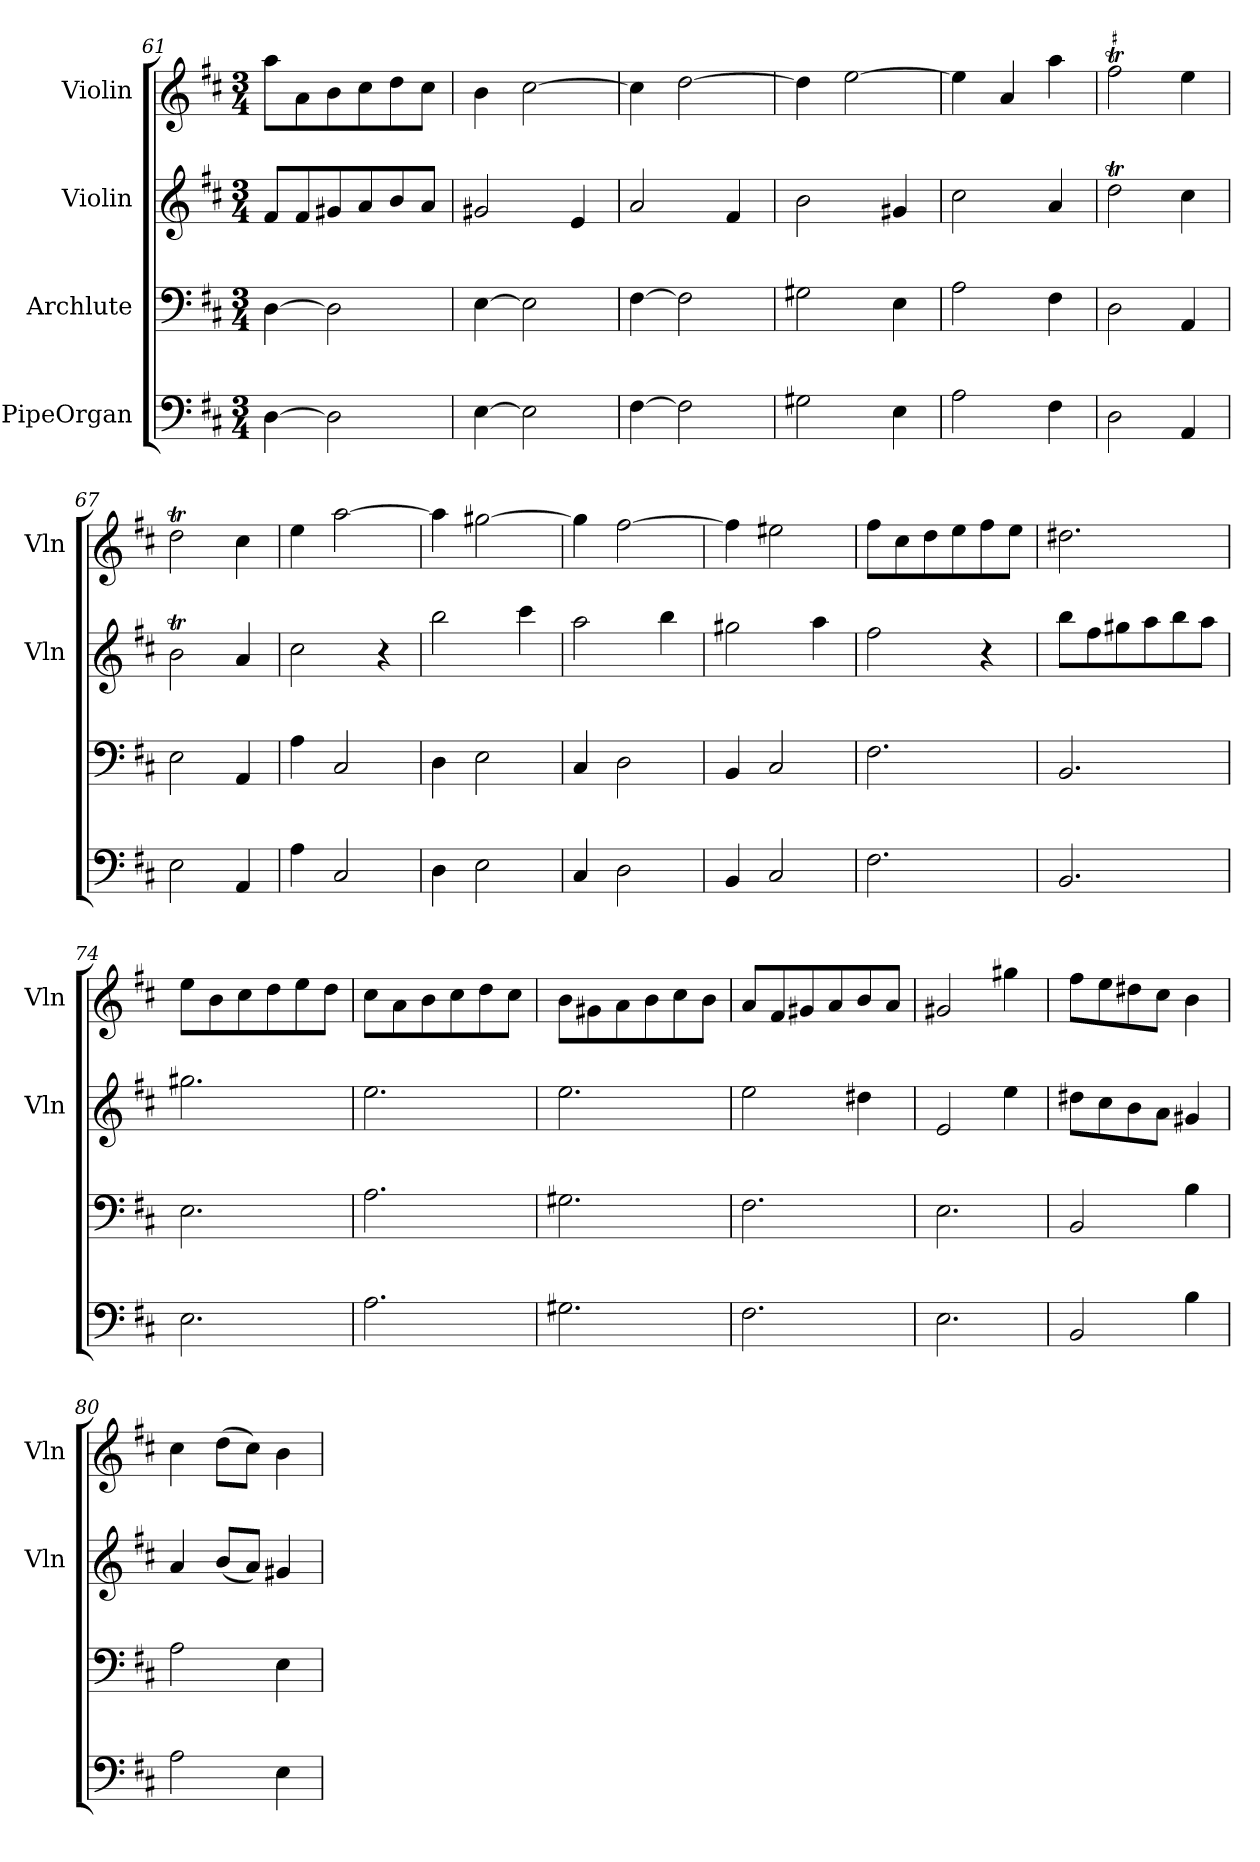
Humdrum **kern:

**kern	**kern	**kern	**kern
*part4	*part3	*part2	*part1
*staff4	*staff3	*staff2	*staff1
*I"PipeOrgan	*I"Archlute	*I"Violin	*I"Violin
*	*	*I'Vln	*I'Vln
*clefF4	*clefF4	*clefG2	*clefG2
*k[f#c#]	*k[f#c#]	*k[f#c#]	*k[f#c#]
*M3/4	*M3/4	*M3/4	*M3/4
=61	=61	=61	=61
[4D\	[4D\	8f#/L	8aa\L
.	.	8f#/	8a\
2D\]	2D\]	8g#X/	8b\
.	.	8a/	8cc#\
.	.	8b/	8dd\
.	.	8a/J	8cc#\J
=62	=62	=62	=62
[4E\	[4E\	2g#X/	4b\
2E\]	2E\]	.	[2cc#\
.	.	4e/	.
=63	=63	=63	=63
[4F#\	[4F#\	2a/	4cc#\]
2F#\]	2F#\]	.	[2dd\
.	.	4f#/	.
=64	=64	=64	=64
2G#X\	2G#X\	2b\	4dd\]
.	.	.	[2ee\
4E\	4E\	4g#X/	.
=65	=65	=65	=65
2A\	2A\	2cc#\	4ee\]
.	.	.	4a/
4F#\	4F#\	4a/	4aa\
=66	=66	=66	=66
!	!	!	!LO:TR:acc=#
2D\	2D\	2ddT\	2ff#T\
4AA/	4AA/	4cc#\	4ee\
=67	=67	=67	=67
2E\	2E\	2bT\	2ddT\
4AA/	4AA/	4a/	4cc#\
=68	=68	=68	=68
4A\	4A\	2cc#\	4ee\
2C#/	2C#/	.	[2aa\
.	.	4r	.
=69	=69	=69	=69
4D\	4D\	2bb\	4aa\]
2E\	2E\	.	[2gg#X\
.	.	4ccc#\	.
=70	=70	=70	=70
4C#/	4C#/	2aa\	4gg#\]
2D\	2D\	.	[2ff#\
.	.	4bb\	.
=71	=71	=71	=71
4BB/	4BB/	2gg#X\	4ff#\]
2C#/	2C#/	.	2ee#X\
.	.	4aa\	.
=72	=72	=72	=72
2.F#\	2.F#\	2ff#\	8ff#\L
.	.	.	8cc#\
.	.	.	8dd\
.	.	.	8ee\
.	.	4r	8ff#\
.	.	.	8ee\J
=73	=73	=73	=73
2.BB/	2.BB/	8bb\L	2.dd#X\
.	.	8ff#\	.
.	.	8gg#X\	.
.	.	8aa\	.
.	.	8bb\	.
.	.	8aa\J	.
=74	=74	=74	=74
2.E\	2.E\	2.gg#X\	8ee\L
.	.	.	8b\
.	.	.	8cc#\
.	.	.	8dd\
.	.	.	8ee\
.	.	.	8dd\J
=75	=75	=75	=75
2.A\	2.A\	2.ee\	8cc#\L
.	.	.	8a\
.	.	.	8b\
.	.	.	8cc#\
.	.	.	8dd\
.	.	.	8cc#\J
=76	=76	=76	=76
2.G#X\	2.G#X\	2.ee\	8b\L
.	.	.	8g#X\
.	.	.	8a\
.	.	.	8b\
.	.	.	8cc#\
.	.	.	8b\J
=77	=77	=77	=77
2.F#\	2.F#\	2ee\	8a/L
.	.	.	8f#/
.	.	.	8g#X/
.	.	.	8a/
.	.	4dd#X\	8b/
.	.	.	8a/J
=78	=78	=78	=78
2.E\	2.E\	2e/	2g#X/
.	.	4ee\	4gg#X\
=79	=79	=79	=79
2BB/	2BB/	8dd#X\L	8ff#\L
.	.	8cc#\	8ee\
.	.	8b\	8dd#X\
.	.	8a\J	8cc#\J
4B\	4B\	4g#X/	4b\
=80	=80	=80	=80
2A\	2A\	4a/	4cc#\
.	.	(8b/L	(8dd\L
.	.	8a/J)	8cc#\J)
4E\	4E\	4g#X/	4b\
=	=	=	=
*-	*-	*-	*-
